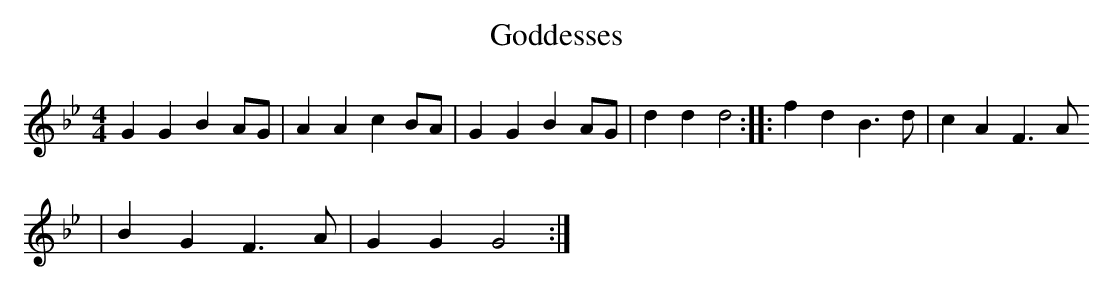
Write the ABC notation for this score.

X:1
T:Goddesses
M:4/4
L:1/8
K:Gm
G2 G2 B2 AG| A2 A2 c2 BA| G2 G2 B2 AG| d2 d2 d4:: f2 d2 B3 d| c2 A2 F3 A
|\
B2 G2 F3 A| G2 G2 G4:|
